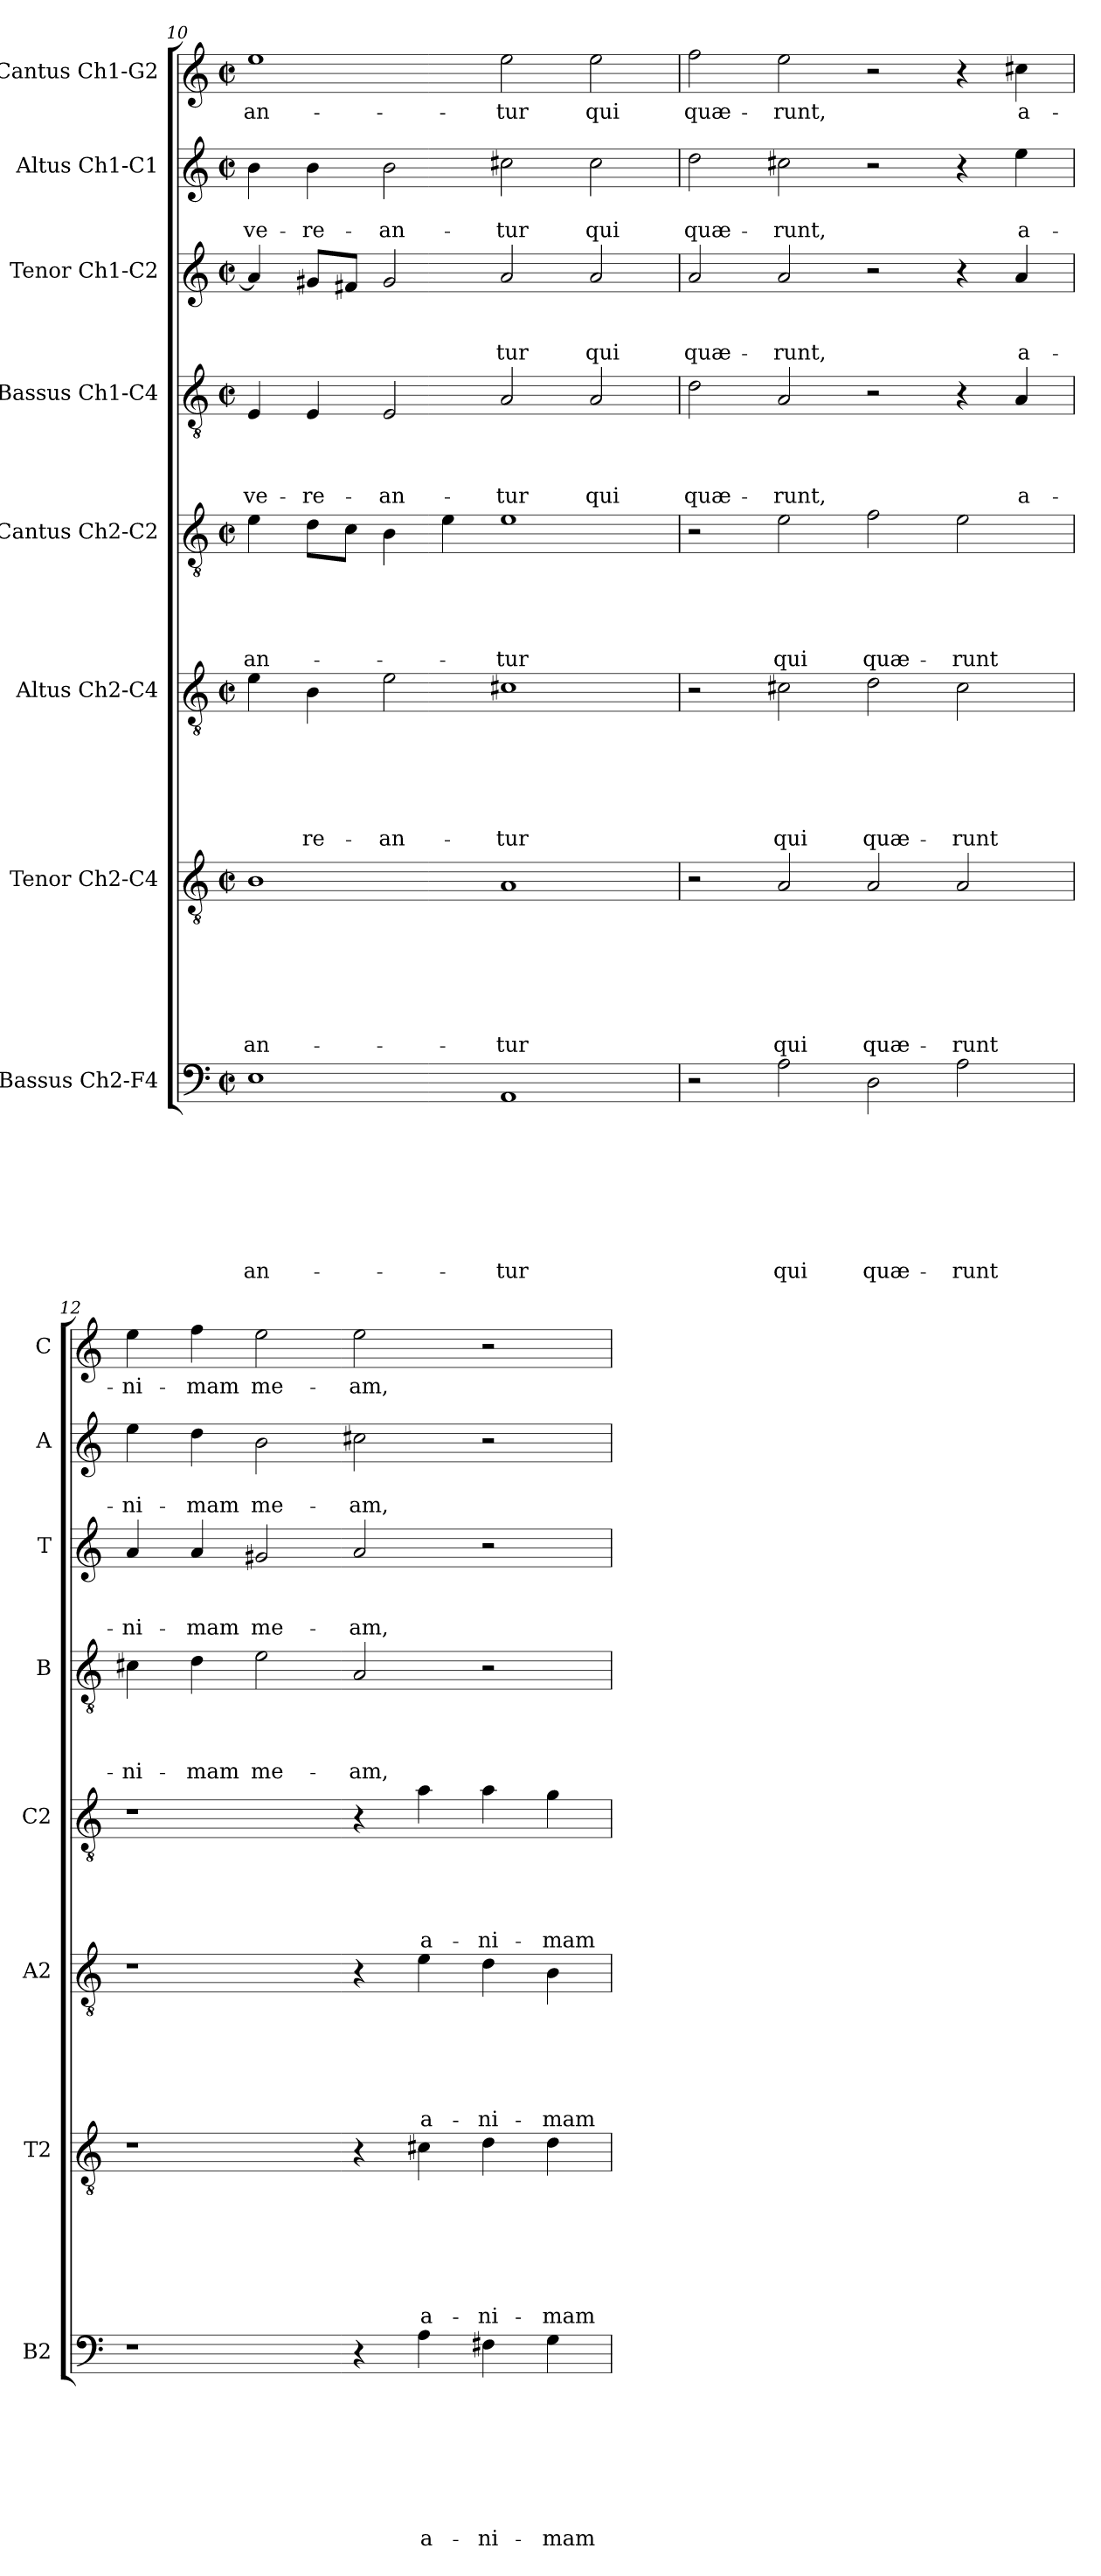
**kern	**text	**text	**text	**text	**text	**text	**text	**text	**kern	**text	**text	**text	**text	**text	**text	**text	**kern	**text	**text	**text	**text	**text	**text	**kern	**text	**text	**text	**text	**text	**kern	**text	**text	**text	**text	**kern	**text	**text	**text	**kern	**text	**text	**kern	**text
*part8	*part8	*part8	*part8	*part8	*part8	*part8	*part8	*part8	*part7	*part7	*part7	*part7	*part7	*part7	*part7	*part7	*part6	*part6	*part6	*part6	*part6	*part6	*part6	*part5	*part5	*part5	*part5	*part5	*part5	*part4	*part4	*part4	*part4	*part4	*part3	*part3	*part3	*part3	*part2	*part2	*part2	*part1	*part1
*staff8	*staff8	*staff8	*staff8	*staff8	*staff8	*staff8	*staff8	*staff8	*staff7	*staff7	*staff7	*staff7	*staff7	*staff7	*staff7	*staff7	*staff6	*staff6	*staff6	*staff6	*staff6	*staff6	*staff6	*staff5	*staff5	*staff5	*staff5	*staff5	*staff5	*staff4	*staff4	*staff4	*staff4	*staff4	*staff3	*staff3	*staff3	*staff3	*staff2	*staff2	*staff2	*staff1	*staff1
*I"Bassus Ch2-F4	*	*	*	*	*	*	*	*	*I"Tenor Ch2-C4	*	*	*	*	*	*	*	*I"Altus Ch2-C4	*	*	*	*	*	*	*I"Cantus Ch2-C2	*	*	*	*	*	*I"Bassus Ch1-C4	*	*	*	*	*I"Tenor Ch1-C2	*	*	*	*I"Altus Ch1-C1	*	*	*I"Cantus Ch1-G2	*
*I'B2	*	*	*	*	*	*	*	*	*I'T2	*	*	*	*	*	*	*	*I'A2	*	*	*	*	*	*	*I'C2	*	*	*	*	*	*I'B	*	*	*	*	*I'T	*	*	*	*I'A	*	*	*I'C	*
*clefF4	*	*	*	*	*	*	*	*	*clefGv2	*	*	*	*	*	*	*	*clefGv2	*	*	*	*	*	*	*clefGv2	*	*	*	*	*	*clefGv2	*	*	*	*	*clefG2	*	*	*	*clefG2	*	*	*clefG2	*
*k[]	*	*	*	*	*	*	*	*	*k[]	*	*	*	*	*	*	*	*k[]	*	*	*	*	*	*	*k[]	*	*	*	*	*	*k[]	*	*	*	*	*k[]	*	*	*	*k[]	*	*	*k[]	*
*C:	*	*	*	*	*	*	*	*	*C:	*	*	*	*	*	*	*	*C:	*	*	*	*	*	*	*C:	*	*	*	*	*	*C:	*	*	*	*	*C:	*	*	*	*C:	*	*	*C:	*
*M2/2	*	*	*	*	*	*	*	*	*M2/2	*	*	*	*	*	*	*	*M2/2	*	*	*	*	*	*	*M2/2	*	*	*	*	*	*M2/2	*	*	*	*	*M2/2	*	*	*	*M2/2	*	*	*M2/2	*
*met(c|)	*	*	*	*	*	*	*	*	*met(c|)	*	*	*	*	*	*	*	*met(c|)	*	*	*	*	*	*	*met(c|)	*	*	*	*	*	*met(c|)	*	*	*	*	*met(c|)	*	*	*	*met(c|)	*	*	*met(c|)	*
=10	=10	=10	=10	=10	=10	=10	=10	=10	=10	=10	=10	=10	=10	=10	=10	=10	=10	=10	=10	=10	=10	=10	=10	=10	=10	=10	=10	=10	=10	=10	=10	=10	=10	=10	=10	=10	=10	=10	=10	=10	=10	=10	=10
!	!	!	!	!	!	!	!	!LO:LY:b	!	!	!	!	!	!	!	!LO:LY:b	!	!	!	!	!	!	!	!	!	!	!	!	!LO:LY:b	!	!	!	!	!LO:LY:b	!	!	!	!	!	!	!LO:LY:b	!	!LO:LY:b
1E	.	.	.	.	.	.	.	-an-	1B	.	.	.	.	.	.	-an-	4e\	.	.	.	.	.	.	4e\	.	.	.	.	-an-	4E/	.	.	.	-ve-	4a/]	.	.	.	4b\	.	-ve-	1ee	-an-
!	!	!	!	!	!	!	!	!	!	!	!	!	!	!	!	!	!	!	!	!	!	!	!LO:LY:b	!	!	!	!	!	!	!	!	!	!	!LO:LY:b	!	!	!	!	!	!	!LO:LY:b	!	!
.	.	.	.	.	.	.	.	.	.	.	.	.	.	.	.	.	4B\	.	.	.	.	.	-re-	8d\L	.	.	.	.	.	4E/	.	.	.	-re-	8g#X/L	.	.	.	4b\	.	-re-	.	.
.	.	.	.	.	.	.	.	.	.	.	.	.	.	.	.	.	.	.	.	.	.	.	.	8c\J	.	.	.	.	.	.	.	.	.	.	8f#X/J	.	.	.	.	.	.	.	.
!	!	!	!	!	!	!	!	!	!	!	!	!	!	!	!	!	!	!	!	!	!	!	!LO:LY:b	!	!	!	!	!	!	!	!	!	!	!LO:LY:b	!	!	!	!	!	!	!LO:LY:b	!	!
.	.	.	.	.	.	.	.	.	.	.	.	.	.	.	.	.	2e\	.	.	.	.	.	-an-	4B\	.	.	.	.	.	2E/	.	.	.	-an-	2g#/	.	.	.	2b\	.	-an-	.	.
.	.	.	.	.	.	.	.	.	.	.	.	.	.	.	.	.	.	.	.	.	.	.	.	4e\	.	.	.	.	.	.	.	.	.	.	.	.	.	.	.	.	.	.	.
!	!	!	!	!	!	!	!	!LO:LY:b	!	!	!	!	!	!	!	!LO:LY:b	!	!	!	!	!	!	!LO:LY:b	!	!	!	!	!	!LO:LY:b	!	!	!	!	!LO:LY:b	!	!	!	!LO:LY:b	!	!	!LO:LY:b	!	!LO:LY:b
1AA	.	.	.	.	.	.	.	-tur	1A	.	.	.	.	.	.	-tur	1c#X	.	.	.	.	.	-tur	1e	.	.	.	.	-tur	2A/	.	.	.	-tur	2a/	.	.	-tur	2cc#X\	.	-tur	2ee\	-tur
!	!	!	!	!	!	!	!	!	!	!	!	!	!	!	!	!	!	!	!	!	!	!	!	!	!	!	!	!	!	!	!	!	!	!LO:LY:b	!	!	!	!LO:LY:b	!	!	!LO:LY:b	!	!LO:LY:b
.	.	.	.	.	.	.	.	.	.	.	.	.	.	.	.	.	.	.	.	.	.	.	.	.	.	.	.	.	.	2A/	.	.	.	qui	2a/	.	.	qui	2cc#\	.	qui	2ee\	qui
=11	=11	=11	=11	=11	=11	=11	=11	=11	=11	=11	=11	=11	=11	=11	=11	=11	=11	=11	=11	=11	=11	=11	=11	=11	=11	=11	=11	=11	=11	=11	=11	=11	=11	=11	=11	=11	=11	=11	=11	=11	=11	=11	=11
!	!	!	!	!	!	!	!	!	!	!	!	!	!	!	!	!	!	!	!	!	!	!	!	!	!	!	!	!	!	!	!	!	!	!LO:LY:b	!	!	!	!LO:LY:b	!	!	!LO:LY:b	!	!LO:LY:b
2r	.	.	.	.	.	.	.	.	2r	.	.	.	.	.	.	.	2r	.	.	.	.	.	.	2r	.	.	.	.	.	2d\	.	.	.	quæ-	2a/	.	.	quæ-	2dd\	.	quæ-	2ff\	quæ-
!	!	!	!	!	!	!	!	!LO:LY:b	!	!	!	!	!	!	!	!LO:LY:b	!	!	!	!	!	!	!LO:LY:b	!	!	!	!	!	!LO:LY:b	!	!	!	!	!LO:LY:b	!	!	!	!LO:LY:b	!	!	!LO:LY:b	!	!LO:LY:b
2A\	.	.	.	.	.	.	.	qui	2A/	.	.	.	.	.	.	qui	2c#X\	.	.	.	.	.	qui	2e\	.	.	.	.	qui	2A/	.	.	.	-runt,	2a/	.	.	-runt,	2cc#X\	.	-runt,	2ee\	-runt,
!	!	!	!	!	!	!	!	!LO:LY:b	!	!	!	!	!	!	!	!LO:LY:b	!	!	!	!	!	!	!LO:LY:b	!	!	!	!	!	!LO:LY:b	!	!	!	!	!	!	!	!	!	!	!	!	!	!
2D\	.	.	.	.	.	.	.	quæ-	2A/	.	.	.	.	.	.	quæ-	2d\	.	.	.	.	.	quæ-	2f\	.	.	.	.	quæ-	2r	.	.	.	.	2r	.	.	.	2r	.	.	2r	.
!	!	!	!	!	!	!	!	!LO:LY:b	!	!	!	!	!	!	!	!LO:LY:b	!	!	!	!	!	!	!LO:LY:b	!	!	!	!	!	!LO:LY:b	!	!	!	!	!	!	!	!	!	!	!	!	!	!
2A\	.	.	.	.	.	.	.	-runt	2A/	.	.	.	.	.	.	-runt	2c#\	.	.	.	.	.	-runt	2e\	.	.	.	.	-runt	4r	.	.	.	.	4r	.	.	.	4r	.	.	4r	.
!	!	!	!	!	!	!	!	!	!	!	!	!	!	!	!	!	!	!	!	!	!	!	!	!	!	!	!	!	!	!	!	!	!	!LO:LY:b	!	!	!	!LO:LY:b	!	!	!LO:LY:b	!	!LO:LY:b
.	.	.	.	.	.	.	.	.	.	.	.	.	.	.	.	.	.	.	.	.	.	.	.	.	.	.	.	.	.	4A/	.	.	.	a-	4a/	.	.	a-	4ee\	.	a-	4cc#X\	a-
=12	=12	=12	=12	=12	=12	=12	=12	=12	=12	=12	=12	=12	=12	=12	=12	=12	=12	=12	=12	=12	=12	=12	=12	=12	=12	=12	=12	=12	=12	=12	=12	=12	=12	=12	=12	=12	=12	=12	=12	=12	=12	=12	=12
!	!	!	!	!	!	!	!	!	!	!	!	!	!	!	!	!	!	!	!	!	!	!	!	!	!	!	!	!	!	!	!	!	!	!LO:LY:b	!	!	!	!LO:LY:b	!	!	!LO:LY:b	!	!LO:LY:b
1r	.	.	.	.	.	.	.	.	1r	.	.	.	.	.	.	.	1r	.	.	.	.	.	.	1r	.	.	.	.	.	4c#X\	.	.	.	-ni-	4a/	.	.	-ni-	4ee\	.	-ni-	4ee\	-ni-
!	!	!	!	!	!	!	!	!	!	!	!	!	!	!	!	!	!	!	!	!	!	!	!	!	!	!	!	!	!	!	!	!	!	!LO:LY:b	!	!	!	!LO:LY:b	!	!	!LO:LY:b	!	!LO:LY:b
.	.	.	.	.	.	.	.	.	.	.	.	.	.	.	.	.	.	.	.	.	.	.	.	.	.	.	.	.	.	4d\	.	.	.	-mam	4a/	.	.	-mam	4dd\	.	-mam	4ff\	-mam
!	!	!	!	!	!	!	!	!	!	!	!	!	!	!	!	!	!	!	!	!	!	!	!	!	!	!	!	!	!	!	!	!	!	!LO:LY:b	!	!	!	!LO:LY:b	!	!	!LO:LY:b	!	!LO:LY:b
.	.	.	.	.	.	.	.	.	.	.	.	.	.	.	.	.	.	.	.	.	.	.	.	.	.	.	.	.	.	2e\	.	.	.	me-	2g#X/	.	.	me-	2b\	.	me-	2ee\	me-
!	!	!	!	!	!	!	!	!	!	!	!	!	!	!	!	!	!	!	!	!	!	!	!	!	!	!	!	!	!	!	!	!	!	!LO:LY:b	!	!	!	!LO:LY:b	!	!	!LO:LY:b	!	!LO:LY:b
4r	.	.	.	.	.	.	.	.	4r	.	.	.	.	.	.	.	4r	.	.	.	.	.	.	4r	.	.	.	.	.	2A/	.	.	.	-am,	2a/	.	.	-am,	2cc#X\	.	-am,	2ee\	-am,
!	!	!	!	!	!	!	!	!LO:LY:b	!	!	!	!	!	!	!	!LO:LY:b	!	!	!	!	!	!	!LO:LY:b	!	!	!	!	!	!LO:LY:b	!	!	!	!	!	!	!	!	!	!	!	!	!	!
4A\	.	.	.	.	.	.	.	a-	4c#X\	.	.	.	.	.	.	a-	4e\	.	.	.	.	.	a-	4a\	.	.	.	.	a-	.	.	.	.	.	.	.	.	.	.	.	.	.	.
!	!	!	!	!	!	!	!	!LO:LY:b	!	!	!	!	!	!	!	!LO:LY:b	!	!	!	!	!	!	!LO:LY:b	!	!	!	!	!	!LO:LY:b	!	!	!	!	!	!	!	!	!	!	!	!	!	!
4F#X\	.	.	.	.	.	.	.	-ni-	4d\	.	.	.	.	.	.	-ni-	4d\	.	.	.	.	.	-ni-	4a\	.	.	.	.	-ni-	2r	.	.	.	.	2r	.	.	.	2r	.	.	2r	.
!	!	!	!	!	!	!	!	!LO:LY:b	!	!	!	!	!	!	!	!LO:LY:b	!	!	!	!	!	!	!LO:LY:b	!	!	!	!	!	!LO:LY:b	!	!	!	!	!	!	!	!	!	!	!	!	!	!
4G\	.	.	.	.	.	.	.	-mam	4d\	.	.	.	.	.	.	-mam	4B\	.	.	.	.	.	-mam	4g\	.	.	.	.	-mam	.	.	.	.	.	.	.	.	.	.	.	.	.	.
=	=	=	=	=	=	=	=	=	=	=	=	=	=	=	=	=	=	=	=	=	=	=	=	=	=	=	=	=	=	=	=	=	=	=	=	=	=	=	=	=	=	=	=
*-	*-	*-	*-	*-	*-	*-	*-	*-	*-	*-	*-	*-	*-	*-	*-	*-	*-	*-	*-	*-	*-	*-	*-	*-	*-	*-	*-	*-	*-	*-	*-	*-	*-	*-	*-	*-	*-	*-	*-	*-	*-	*-	*-
